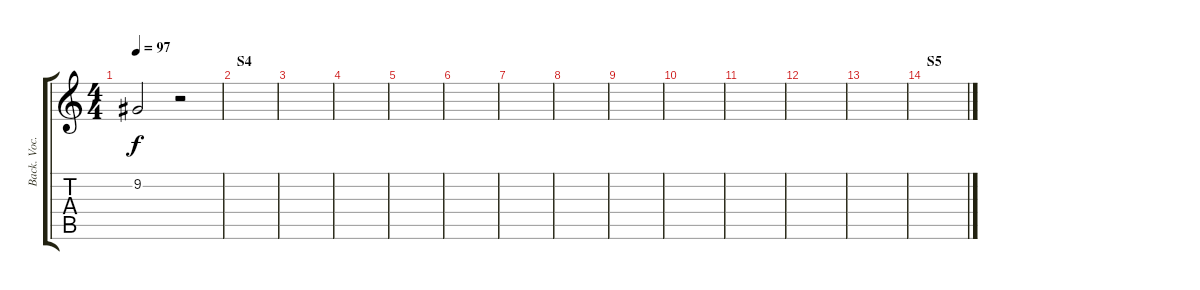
\track ("Back. Voc." "Back. Voc.") {instrument choiraahs}
\staff {score tabs}
\tuning (E4 B3 G3 D3 A2 E2) {hide}
\ts (4 4)
\tempo 97
\clef g2
\ks c
9.2.2{dy f} r.2 |
\section ("" "S4")
|
|
|
|
|
|
|
|
|
|
|
|
\section ("" "S5")
